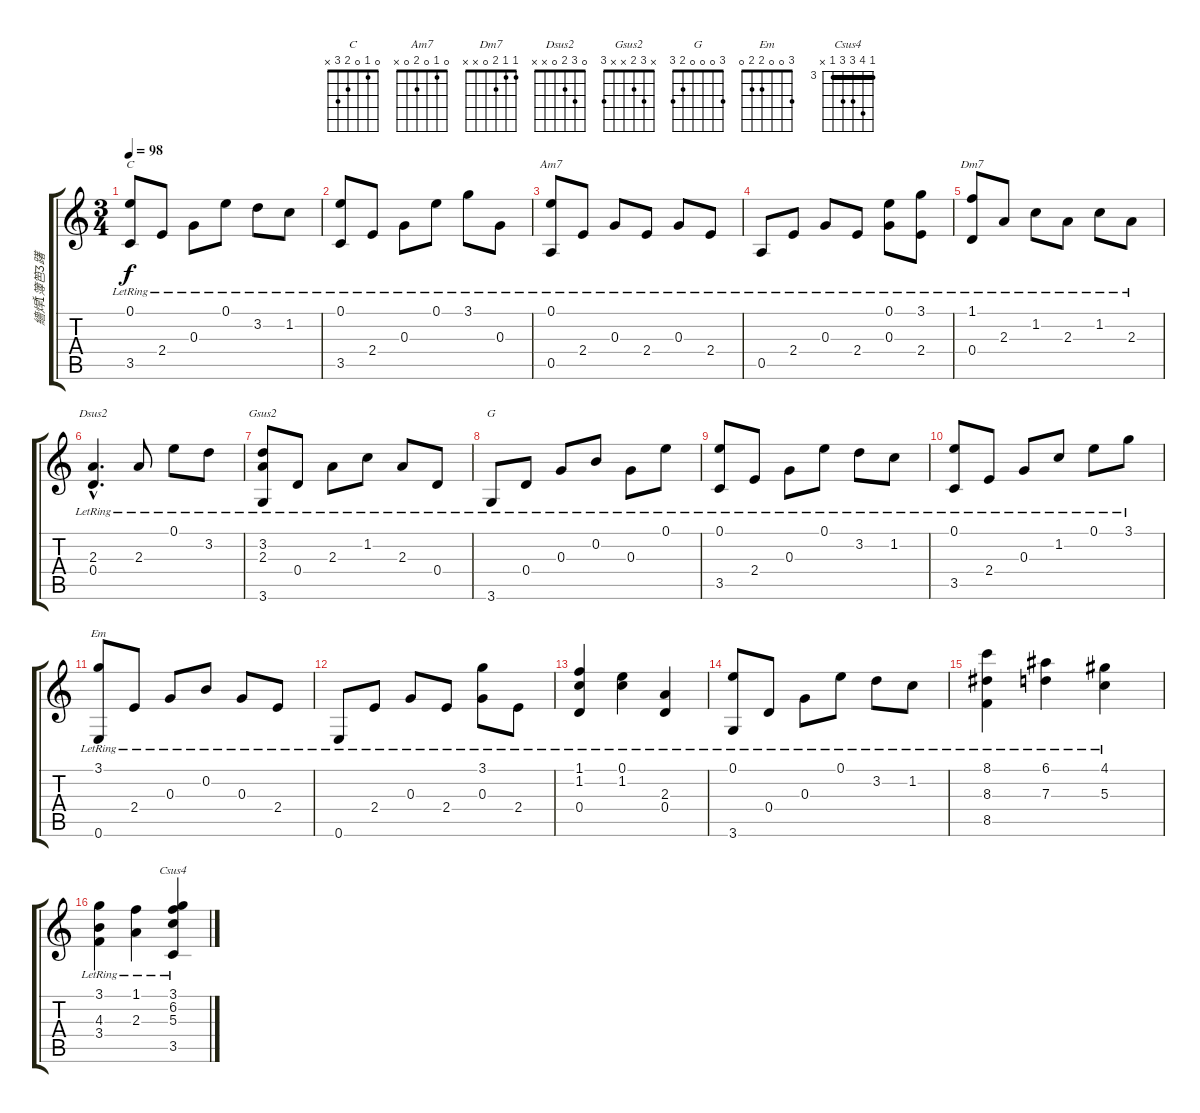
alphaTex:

\track ("繬焊簿笆躇" "繬焊簿笆躇") {instrument acousticguitarnylon}
\staff {score tabs}
\tuning (E4 B3 G3 D3 A2 E2) {hide}
\chord ("C" 0 1 0 2 3 x)
\chord ("Am7" 0 1 0 2 0 x)
\chord ("Dm7" 1 1 2 0 x x)
\chord ("Dsus2" 0 3 2 0 x x)
\chord ("Gsus2" x 3 2 x x 3)
\chord ("G" 3 0 0 0 2 3)
\chord ("Em" 3 0 0 2 2 0)
\chord ("Csus4" 3 6 5 5 3 x) {firstfret 3 barre 3}
\ts (3 4)
\tempo 98
\clef g2
\ks c
(0.1{lr} 3.5{lr}).8{ch "C" dy f} 2.4{lr}.8 0.3{lr}.8 0.1{lr}.8 3.2{lr}.8 1.2{lr}.8 |
(0.1{lr} 3.5{lr}).8 2.4{lr}.8 0.3{lr}.8 0.1{lr}.8 3.1{lr}.8 0.3{lr}.8 |
(0.1{lr} 0.5{lr}).8{ch "Am7"} 2.4{lr}.8 0.3{lr}.8 2.4{lr}.8 0.3{lr}.8 2.4{lr}.8 |
0.5{lr}.8 2.4{lr}.8 0.3{lr}.8 2.4{lr}.8 (0.1{lr} 0.3{lr}).8 (3.1{lr} 2.4{lr}).8 |
(1.1{lr} 0.4{lr}).8{ch "Dm7"} 2.3{lr}.8 1.2{lr}.8 2.3{lr}.8 1.2{lr}.8 2.3{lr}.8 |
(2.3{hac lr} 0.4{hac lr}).4{d ch "Dsus2"} 2.3{lr}.8 0.1{lr}.8 3.2{lr}.8 |
(3.2{lr} 2.3{lr} 3.6{lr}).8{ch "Gsus2"} 0.4{lr}.8 2.3{lr}.8 1.2{lr}.8 2.3{lr}.8 0.4{lr}.8 |
3.6{lr}.8{ch "G"} 0.4{lr}.8 0.3{lr}.8 0.2{lr}.8 0.3{lr}.8 0.1{lr}.8 |
(0.1{lr} 3.5{lr}).8 2.4{lr}.8 0.3{lr}.8 0.1{lr}.8 3.2{lr}.8 1.2{lr}.8 |
(0.1{lr} 3.5{lr}).8 2.4{lr}.8 0.3{lr}.8 1.2{lr}.8 0.1{lr}.8 3.1{lr}.8 |
(3.1{lr} 0.6{lr}).8{ch "Em"} 2.4{lr}.8 0.3{lr}.8 0.2{lr}.8 0.3{lr}.8 2.4{lr}.8 |
0.6{lr}.8 2.4{lr}.8 0.3{lr}.8 2.4{lr}.8 (3.1{lr} 0.3{lr}).8 2.4{lr}.8 |
(1.1{lr} 1.2{lr} 0.4{lr}).4 (0.1{lr} 1.2{lr}).4 (2.3{lr} 0.4{lr}).4 |
(0.1{lr} 3.6{lr}).8 0.4{lr}.8 0.3{lr}.8 0.1{lr}.8 3.2{lr}.8 1.2{lr}.8 |
(8.1{lr} 8.3{lr} 8.5{lr}).4 (6.1{lr} 7.3{lr}).4 (4.1{lr} 5.3{lr}).4 |
(3.1{lr} 4.3{lr} 3.4{lr}).4 (1.1{lr} 2.3{lr}).4 (3.1{lr} 6.2{lr} 5.3{lr} 3.5{lr}).4{ch "Csus4"}
